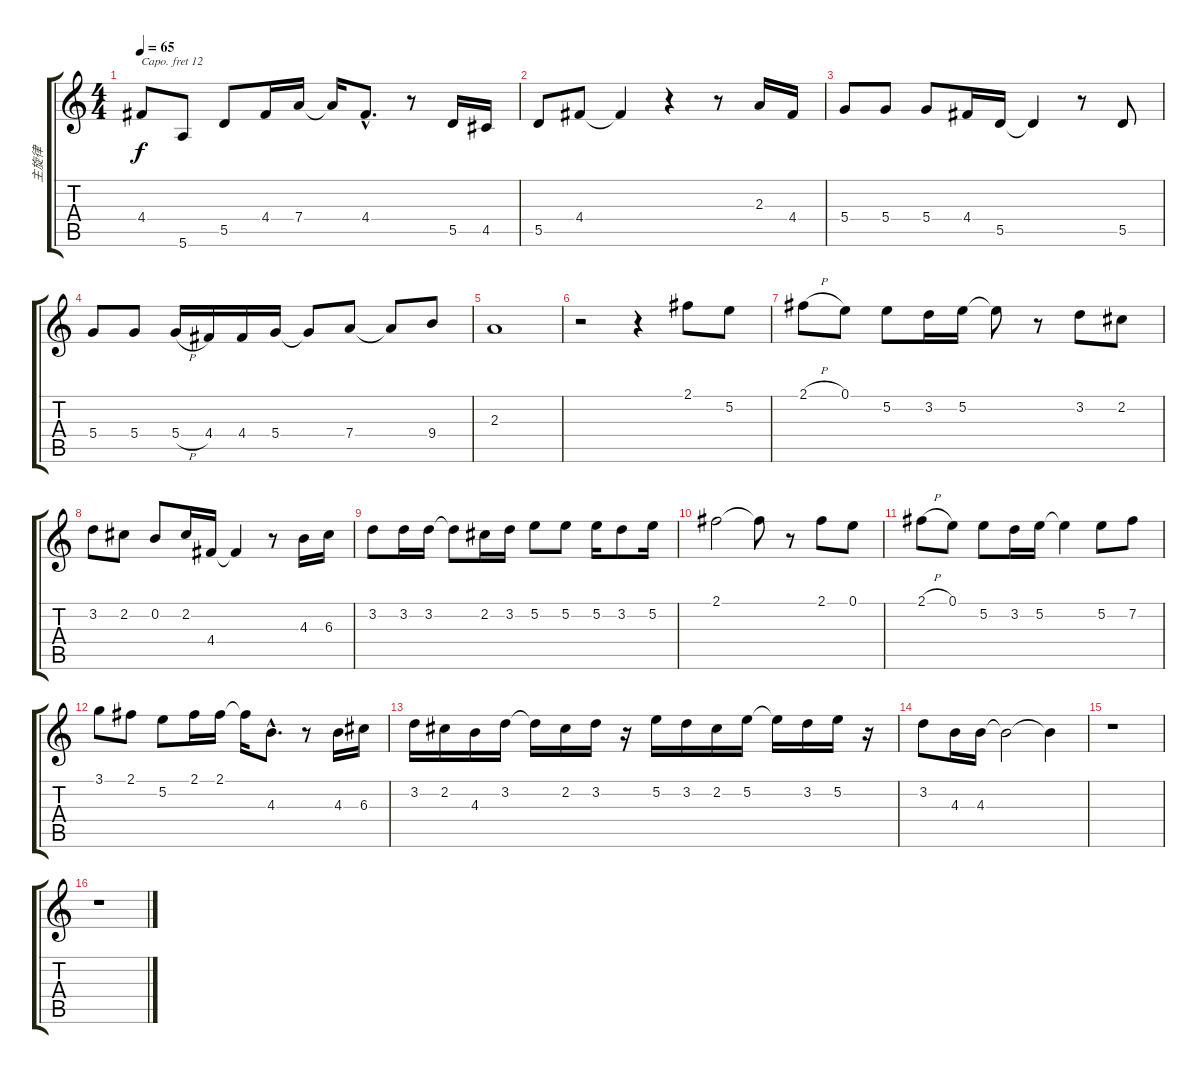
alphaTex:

\track ("主旋律" "主旋律") {instrument fx8scifi}
\staff {score tabs}
\capo 12
\tuning (E4 B3 G3 D3 A2 E2) {hide}
\ts (4 4)
\tempo 65
\clef g2
\ks c
4.4.8{dy f} 5.6.8 5.5.8 4.4.16 7.4.16 7.4{t}.16 4.4{hac}.8{d} r.8 5.5.16 4.5.16 |
5.5.8 4.4.8 4.4{t}.4 r.4 r.8 2.3.16 4.4.16 |
5.4.8 5.4.8 5.4.8 4.4.16 5.5.16 5.5{t}.4 r.8 5.5.8 |
5.4.8 5.4.8 5.4{h}.16 4.4.16 4.4.16 5.4.16 5.4{t}.8 7.4.8 7.4{t}.8 9.4.8 |
2.3.1 |
r.2 r.4 2.1.8 5.2.8 |
2.1{h}.8 0.1.8 5.2.8 3.2.16 5.2.16 5.2{t}.8 r.8 3.2.8 2.2.8 |
3.2.8 2.2.8 0.2.8 2.2.16 4.4.16 4.4{t}.4 r.8 4.3.16 6.3.16 |
3.2.8 3.2.16 3.2.16 3.2{t}.8 2.2.16 3.2.16 5.2.8 5.2.8 5.2.16 3.2.8 5.2.16 |
2.1.2 2.1{t}.8 r.8 2.1.8 0.1.8 |
2.1{h}.8 0.1.8 5.2.8 3.2.16 5.2.16 5.2{t}.4 5.2.8 7.2.8 |
3.1.8 2.1.8 5.2.8 2.1.16 2.1.16 2.1{t}.16 4.3{hac}.8{d} r.8 4.3.16 6.3.16 |
3.2.16 2.2.16 4.3.16 3.2.16 3.2{t}.16 2.2.16 3.2.16 r.16 5.2.16 3.2.16 2.2.16 5.2.16 5.2{t}.16 3.2.16 5.2.16 r.16 |
3.2.8 4.3.16 4.3.16 4.3{t}.2 4.3{t}.4 |
r.1 |
r.1
